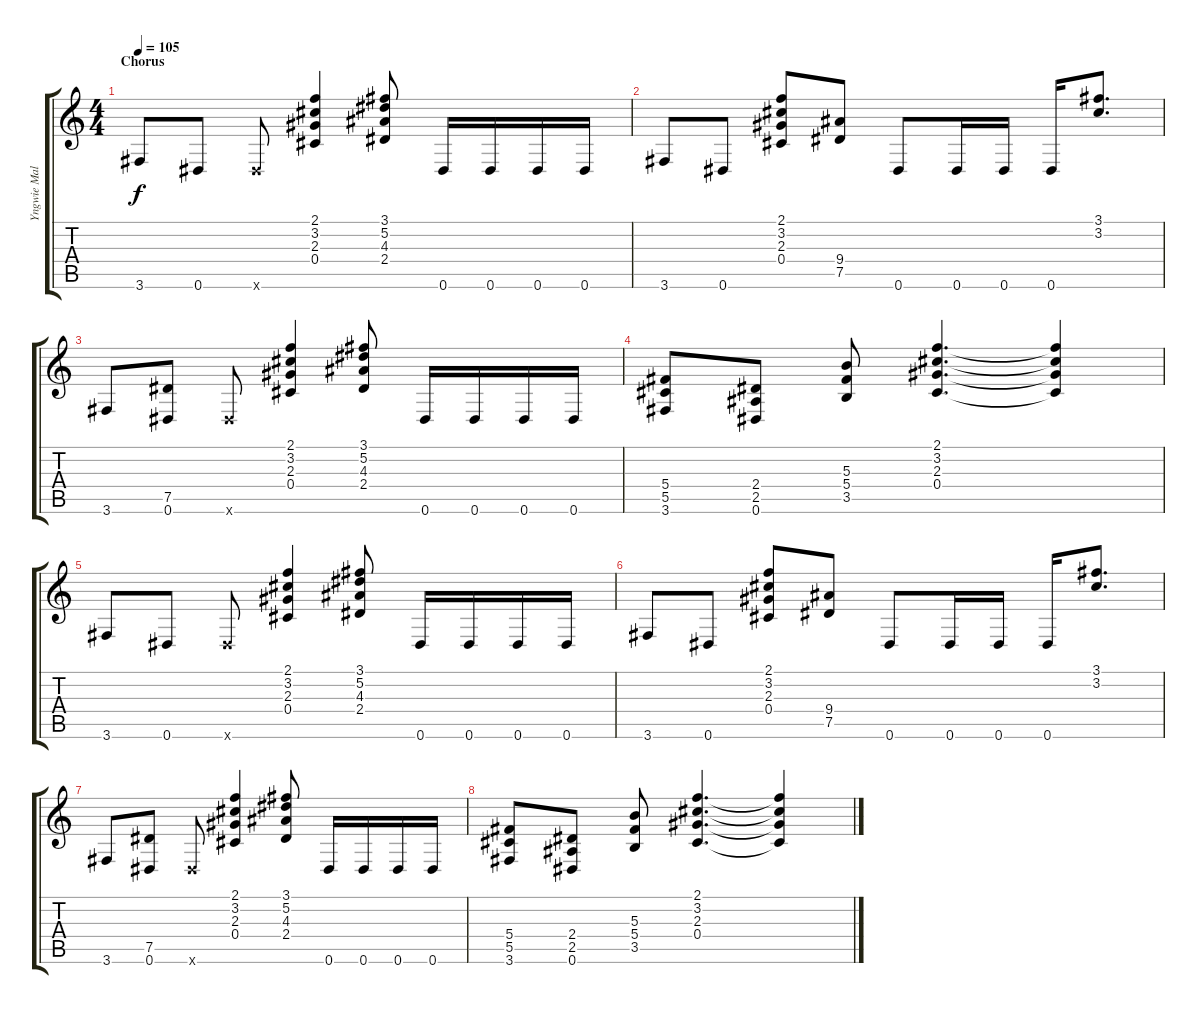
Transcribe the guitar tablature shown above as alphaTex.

\track ("Yngwie Malmsteen" "Yngwie Mal") {instrument overdrivenguitar}
\staff {score tabs}
\tuning (Eb4 Bb3 Gb3 Db3 Ab2 Eb2) {hide}
\ts (4 4)
\section ("" "Chorus")
\tempo 105
\clef g2
\ks c
3.6.8{dy f} 0.6.8 0.6{x}.8 (2.1 3.2 2.3 0.4).4 (3.1 5.2 4.3 2.4).8 0.6.16 0.6.16 0.6.16 0.6.16 |
3.6.8 0.6.8 (2.1 3.2 2.3 0.4).8 (9.4 7.5).8 0.6.8 0.6.16 0.6.16 0.6.16 (3.1 3.2).8{d} |
3.6.8 (7.5 0.6).8 0.6{x}.8 (2.1 3.2 2.3 0.4).4 (3.1 5.2 4.3 2.4).8 0.6.16 0.6.16 0.6.16 0.6.16 |
(5.4 5.5 3.6).8 (2.4 2.5 0.6).8 (5.3 5.4 3.5).8 (2.1 3.2 2.3 0.4).4{d} (2.1{t} 3.2{t} 2.3{t} 0.4{t}).4 |
3.6.8 0.6.8 0.6{x}.8 (2.1 3.2 2.3 0.4).4 (3.1 5.2 4.3 2.4).8 0.6.16 0.6.16 0.6.16 0.6.16 |
3.6.8 0.6.8 (2.1 3.2 2.3 0.4).8 (9.4 7.5).8 0.6.8 0.6.16 0.6.16 0.6.16 (3.1 3.2).8{d} |
3.6.8 (7.5 0.6).8 0.6{x}.8 (2.1 3.2 2.3 0.4).4 (3.1 5.2 4.3 2.4).8 0.6.16 0.6.16 0.6.16 0.6.16 |
(5.4 5.5 3.6).8 (2.4 2.5 0.6).8 (5.3 5.4 3.5).8 (2.1 3.2 2.3 0.4).4{d} (2.1{t} 3.2{t} 2.3{t} 0.4{t}).4
